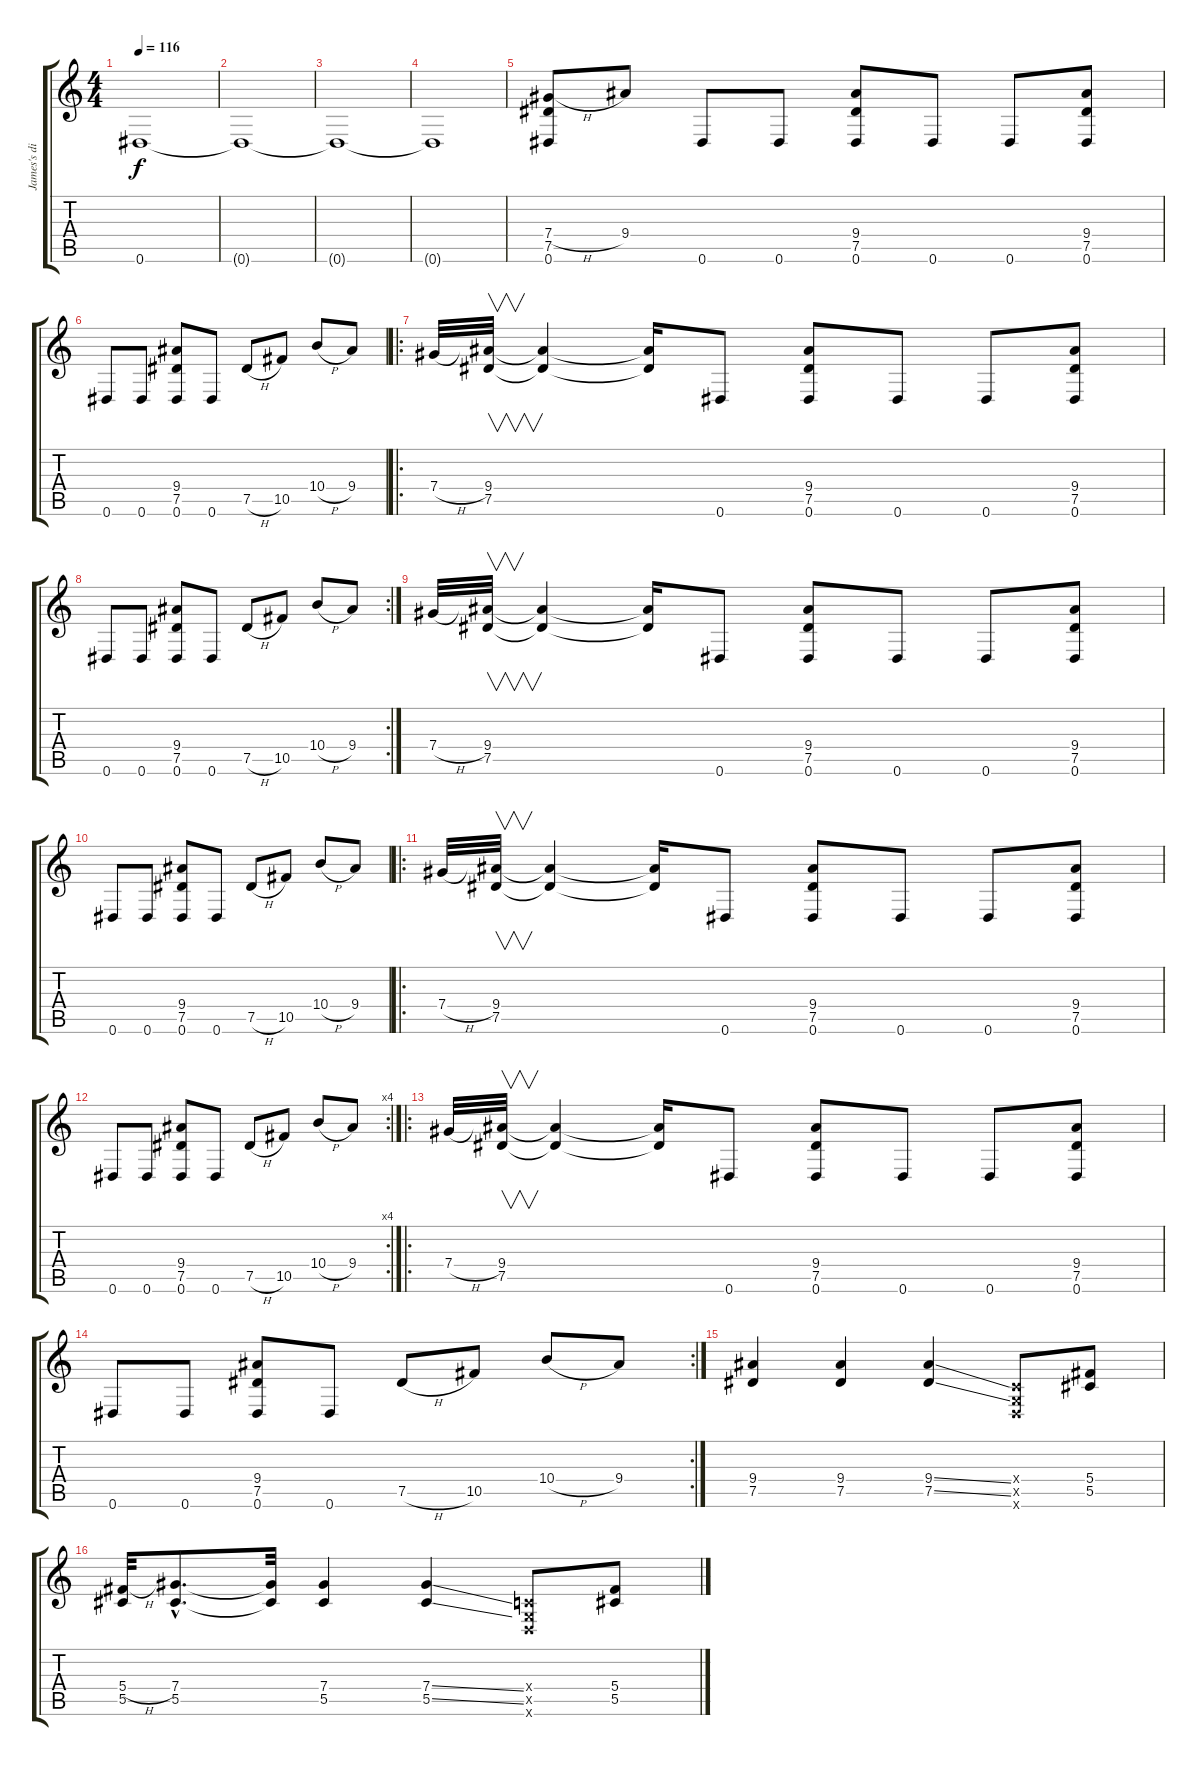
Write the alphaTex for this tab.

\track ("James's distorsion" "James's di") {instrument distortionguitar}
\staff {score tabs}
\tuning (Eb4 Bb3 Gb3 Db3 Ab2 Eb2) {hide}
\ts (4 4)
\tempo 116
\clef g2
\ks c
0.6.1{dy f} |
0.6{t}.1 |
0.6{t}.1 |
0.6{t}.1 |
(7.4{h} 7.5 0.6).8 9.4.8 0.6.8 0.6.8 (9.4 7.5 0.6).8 0.6.8 0.6.8 (9.4 7.5 0.6).8 |
0.6.8 0.6.8 (9.4 7.5 0.6).8 0.6.8 7.5{h}.8 10.5.8 10.4{h}.8 9.4.8 |
\ro
7.4{h}.32 (9.4 7.5).32{v} (9.4{t} 7.5{t}).4 (9.4{t} 7.5{t}).16 0.6.8 (9.4 7.5 0.6).8 0.6.8 0.6.8 (9.4 7.5 0.6).8 |
\rc 2
0.6.8 0.6.8 (9.4 7.5 0.6).8 0.6.8 7.5{h}.8 10.5.8 10.4{h}.8 9.4.8 |
7.4{h}.32 (9.4 7.5).32{v} (9.4{t} 7.5{t}).4 (9.4{t} 7.5{t}).16 0.6.8 (9.4 7.5 0.6).8 0.6.8 0.6.8 (9.4 7.5 0.6).8 |
0.6.8 0.6.8 (9.4 7.5 0.6).8 0.6.8 7.5{h}.8 10.5.8 10.4{h}.8 9.4.8 |
\ro
7.4{h}.32 (9.4 7.5).32{v} (9.4{t} 7.5{t}).4 (9.4{t} 7.5{t}).16 0.6.8 (9.4 7.5 0.6).8 0.6.8 0.6.8 (9.4 7.5 0.6).8 |
\rc 4
0.6.8 0.6.8 (9.4 7.5 0.6).8 0.6.8 7.5{h}.8 10.5.8 10.4{h}.8 9.4.8 |
\ro
7.4{h}.32 (9.4 7.5).32{v} (9.4{t} 7.5{t}).4 (9.4{t} 7.5{t}).16 0.6.8 (9.4 7.5 0.6).8 0.6.8 0.6.8 (9.4 7.5 0.6).8 |
\rc 2
0.6.8 0.6.8 (9.4 7.5 0.6).8 0.6.8 7.5{h}.8 10.5.8 10.4{h}.8 9.4.8 |
(9.4 7.5).4 (9.4 7.5).4 (9.4{ss} 7.5{ss}).4 (-1.4{x} -1.5{x} -1.6{x}).8 (5.4 5.5).8 |
(5.4{h} 5.5).32 (7.4{hac} 5.5{hac}).8{d} (7.4{t} 5.5{t}).32 (7.4 5.5).4 (7.4{ss} 5.5{ss}).4 (-1.4{x} -1.5{x} -1.6{x}).8 (5.4 5.5).8
